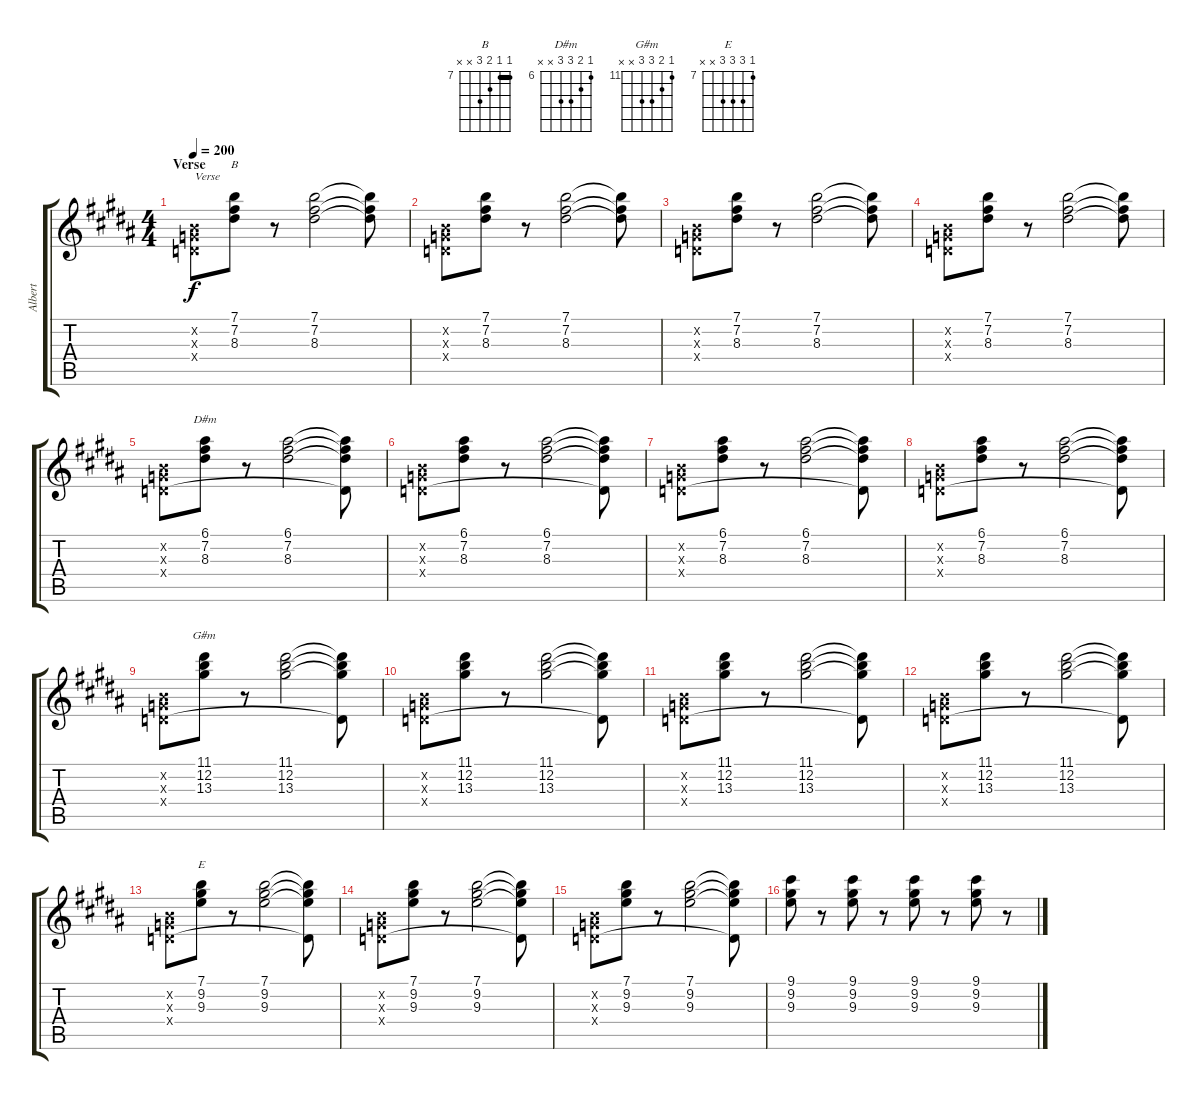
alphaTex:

\track ("Albert" "Albert") {instrument electricguitarjazz}
\staff {score tabs}
\tuning (E4 B3 G3 D3 A2 E2) {hide}
\chord ("B" 7 7 8 9 x x) {firstfret 7 barre 7}
\chord ("D#m" 6 7 8 8 x x) {firstfret 6}
\chord ("G#m" 11 12 13 13 x x) {firstfret 11}
\chord ("E" 7 9 9 9 x x) {firstfret 7}
\ts (4 4)
\section ("" "Verse")
\tempo 200
\clef g2
\ks b
(0.2{x} 0.3{x} 0.4{x}).8{txt "Verse" dy f} (7.1 7.2 8.3).8{ch "B"} r.8 (7.1 7.2 8.3).2 (7.1{t} 7.2{t} 8.3{t}).8 |
(0.2{x} 0.3{x} 0.4{x}).8 (7.1 7.2 8.3).8 r.8 (7.1 7.2 8.3).2 (7.1{t} 7.2{t} 8.3{t}).8 |
(0.2{x} 0.3{x} 0.4{x}).8 (7.1 7.2 8.3).8 r.8 (7.1 7.2 8.3).2 (7.1{t} 7.2{t} 8.3{t}).8 |
(0.2{x} 0.3{x} 0.4{x}).8 (7.1 7.2 8.3).8 r.8 (7.1 7.2 8.3).2 (7.1{t} 7.2{t} 8.3{t}).8 |
(0.2{x} 0.3{x} 0.4{x}).8 (6.1 7.2 8.3).8{ch "D#m"} r.8 (6.1 7.2 8.3).2 (6.1{t} 7.2{t} 8.3{t} 0.4{t}).8 |
(0.2{x} 0.3{x} 0.4{x}).8 (6.1 7.2 8.3).8 r.8 (6.1 7.2 8.3).2 (6.1{t} 7.2{t} 8.3{t} 0.4{t}).8 |
(0.2{x} 0.3{x} 0.4{x}).8 (6.1 7.2 8.3).8 r.8 (6.1 7.2 8.3).2 (6.1{t} 7.2{t} 8.3{t} 0.4{t}).8 |
(0.2{x} 0.3{x} 0.4{x}).8 (6.1 7.2 8.3).8 r.8 (6.1 7.2 8.3).2 (6.1{t} 7.2{t} 8.3{t} 0.4{t}).8 |
(0.2{x} 0.3{x} 0.4{x}).8 (11.1 12.2 13.3).8{ch "G#m"} r.8 (11.1 12.2 13.3).2 (11.1{t} 12.2{t} 13.3{t} 0.4{t}).8 |
(0.2{x} 0.3{x} 0.4{x}).8 (11.1 12.2 13.3).8 r.8 (11.1 12.2 13.3).2 (11.1{t} 12.2{t} 13.3{t} 0.4{t}).8 |
(0.2{x} 0.3{x} 0.4{x}).8 (11.1 12.2 13.3).8 r.8 (11.1 12.2 13.3).2 (11.1{t} 12.2{t} 13.3{t} 0.4{t}).8 |
(0.2{x} 0.3{x} 0.4{x}).8 (11.1 12.2 13.3).8 r.8 (11.1 12.2 13.3).2 (11.1{t} 12.2{t} 13.3{t} 0.4{t}).8 |
(0.2{x} 0.3{x} 0.4{x}).8 (7.1 9.2 9.3).8{ch "E"} r.8 (7.1 9.2 9.3).2 (7.1{t} 9.2{t} 9.3{t} 0.4{t}).8 |
(0.2{x} 0.3{x} 0.4{x}).8 (7.1 9.2 9.3).8 r.8 (7.1 9.2 9.3).2 (7.1{t} 9.2{t} 9.3{t} 0.4{t}).8 |
(0.2{x} 0.3{x} 0.4{x}).8 (7.1 9.2 9.3).8 r.8 (7.1 9.2 9.3).2 (7.1{t} 9.2{t} 9.3{t} 0.4{t}).8 |
(9.1 9.2 9.3).8 r.8 (9.1 9.2 9.3).8 r.8 (9.1 9.2 9.3).8 r.8 (9.1 9.2 9.3).8 r.8
